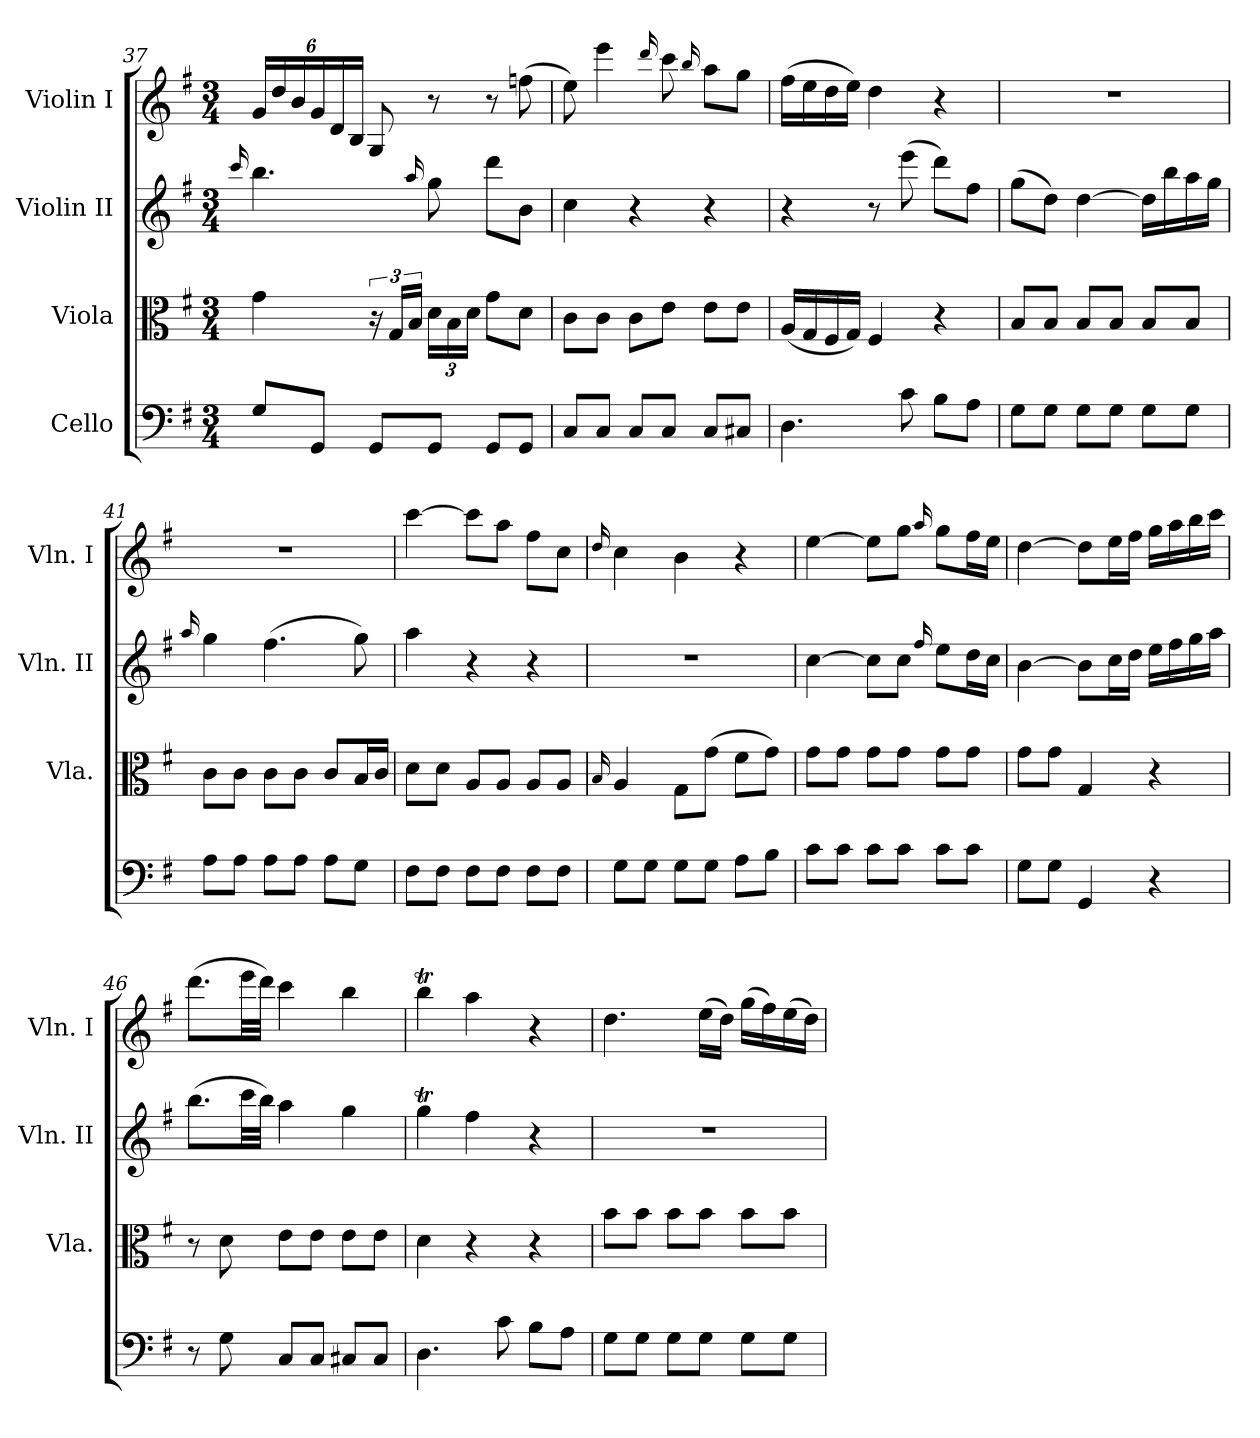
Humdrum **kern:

**kern	**kern	**kern	**kern
*part4	*part3	*part2	*part1
*staff4	*staff3	*staff2	*staff1
*I"Cello	*I"Viola	*I"Violin II	*I"Violin I
*	*I'Vla.	*I'Vln. II	*I'Vln. I
*clefF4	*clefC3	*clefG2	*clefG2
*k[f#]	*k[f#]	*k[f#]	*k[f#]
*G:	*G:	*G:	*G:
*M3/4	*M3/4	*M3/4	*M3/4
=37	=37	=37	=37
.	.	16qqccc/	.
8GL	4g	4.bb	24gLL
.	.	.	24dd
.	.	.	24b
8GGJ	.	.	24g
.	.	.	24d
.	.	.	24BJJ
8GGL	24r	.	8G
.	24GLL	.	.
.	24BJJ	.	.
.	.	16qqaa/	.
8GGJ	24dLL	8gg	8r
.	24B	.	.
.	24dJJ	.	.
8GGL	8gL	8dddL	8r
8GGJ	8dJ	8bJ	(8ffn
=38	=38	=38	=38
8CL	8cL	4cc	8ee)
8CJ	8cJ	.	4eee
8CL	8cL	4r	.
.	.	.	16qqddd/
8CJ	8eJ	.	8ccc
.	.	.	16qqbb/
8CL	8eL	4r	8aaL
8C#XJ	8eJ	.	8ggJ
=39	=39	=39	=39
4.D	(16ALL	4r	(16ff#LL
.	16G	.	16ee
.	16F#	.	16dd
.	16GJJ)	.	16eeJJ)
.	4F#	8r	4dd
8c	.	(8eee	.
8BL	4r	8dddL)	4r
8AJ	.	8ff#J	.
=40	=40	=40	=40
8GL	8BL	(8ggL	2.r
8GJ	8BJ	8ddJ)	.
8GL	8BL	[4dd	.
8GJ	8BJ	.	.
8GL	8BL	16ddLL]	.
.	.	16bb	.
8GJ	8BJ	16aa	.
.	.	16ggJJ	.
=41	=41	=41	=41
.	.	16qqaa/	.
8AL	8cL	4gg	2.r
8AJ	8cJ	.	.
8AL	8cL	(4.ff#	.
8AJ	8cJ	.	.
8AL	8cL	.	.
8GJ	16BL	8gg)	.
.	16cJJ	.	.
=42	=42	=42	=42
8F#L	8dL	4aa	[4ccc
8F#J	8dJ	.	.
8F#L	8AL	4r	8cccL]
8F#J	8AJ	.	8aaJ
8F#L	8AL	4r	8ff#L
8F#J	8AJ	.	8ccJ
=43	=43	=43	=43
.	16qqB/	.	16qqdd/
8GL	4A	2.r	4cc
8GJ	.	.	.
8GL	8GL	.	4b
8GJ	(8gJ	.	.
8AL	8f#L	.	4r
8BJ	8gJ)	.	.
=44	=44	=44	=44
8cL	8gL	[4cc	[4ee
8cJ	8gJ	.	.
8cL	8gL	8ccL]	8eeL]
8cJ	8gJ	8ccJ	8ggJ
.	.	16qqff#/	16qqaa/
8cL	8gL	8eeL	8ggL
8cJ	8gJ	16ddL	16ff#L
.	.	16ccJJ	16eeJJ
=45	=45	=45	=45
8GL	8gL	[4b	[4dd
8GJ	8gJ	.	.
4GG	4G	8bL]	8ddL]
.	.	16ccL	16eeL
.	.	16ddJJ	16ff#JJ
4r	4r	16eeLL	16ggLL
.	.	16ff#	16aa
.	.	16gg	16bb
.	.	16aaJJ	16cccJJ
=46	=46	=46	=46
8r	8r	(8.bbL	(8.dddL
8G	8d	.	.
.	.	32cccLL	32eeeLL
.	.	32bbJJJ)	32dddJJJ)
8CL	8eL	4aa	4ccc
8CJ	8eJ	.	.
8C#XL	8eL	4gg	4bb
8C#J	8eJ	.	.
=47	=47	=47	=47
4.D	4d	4ggT	4bbt
.	4r	4ff#	4aa
8c	.	.	.
8BL	4r	4r	4r
8AJ	.	.	.
=48	=48	=48	=48
8GL	8bL	2.r	4.dd
8GJ	8bJ	.	.
8GL	8bL	.	.
8GJ	8bJ	.	(16eeLL
.	.	.	16ddJJ)
8GL	8bL	.	(16ggLL
.	.	.	16ff#)
8GJ	8bJ	.	(16ee
.	.	.	16ddJJ)
=	=	=	=
*-	*-	*-	*-
